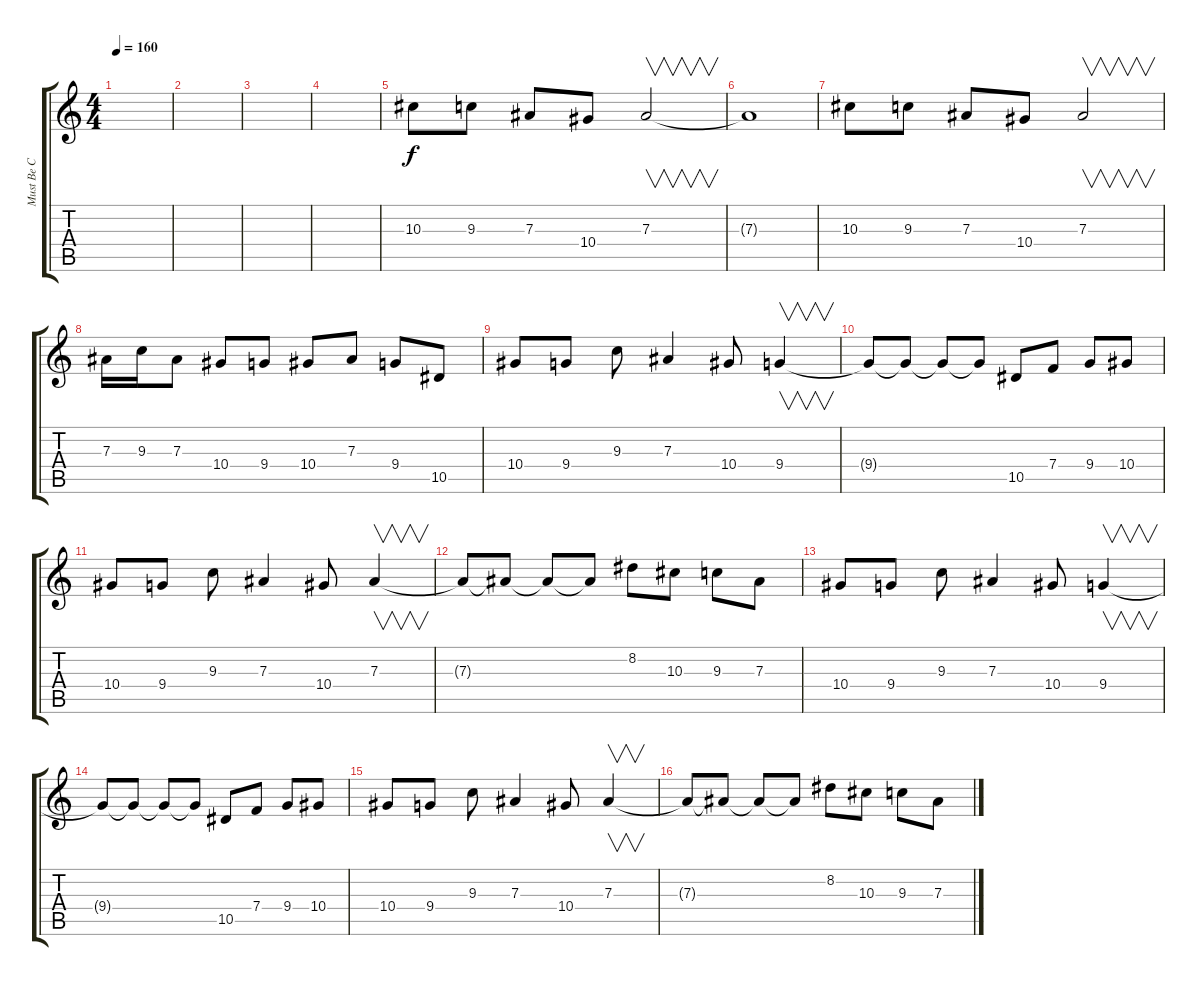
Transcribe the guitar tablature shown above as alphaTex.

\track ("Must Be C Tuned" "Must Be C ") {instrument distortionguitar}
\staff {score tabs}
\tuning (C4 G3 Eb3 Bb2 F2 C2) {hide}
\ts (4 4)
\tempo 160
\clef g2
\ks c
|
|
|
|
10.3.8 9.3.8 7.3.8 10.4.8 7.3.2{v} |
7.3{t}.1 |
10.3.8 9.3.8 7.3.8 10.4.8 7.3.2{v} |
7.3.16 9.3.16 7.3.8 10.4.8 9.4.8 10.4.8 7.3.8 9.4.8 10.5.8 |
10.4.8 9.4.8 9.3.8 7.3.4 10.4.8 9.4.4{v} |
9.4{t}.8 9.4{t}.8 9.4{t}.8 9.4{t}.8 10.5.8 7.4.8 9.4.8 10.4.8 |
10.4.8 9.4.8 9.3.8 7.3.4 10.4.8 7.3.4{v} |
7.3{t}.8 7.3{t}.8 7.3{t}.8 7.3{t}.8 8.2.8 10.3.8 9.3.8 7.3.8 |
10.4.8 9.4.8 9.3.8 7.3.4 10.4.8 9.4.4{v} |
9.4{t}.8 9.4{t}.8 9.4{t}.8 9.4{t}.8 10.5.8 7.4.8 9.4.8 10.4.8 |
10.4.8 9.4.8 9.3.8 7.3.4 10.4.8 7.3.4{v} |
7.3{t}.8 7.3{t}.8 7.3{t}.8 7.3{t}.8 8.2.8 10.3.8 9.3.8 7.3.8
